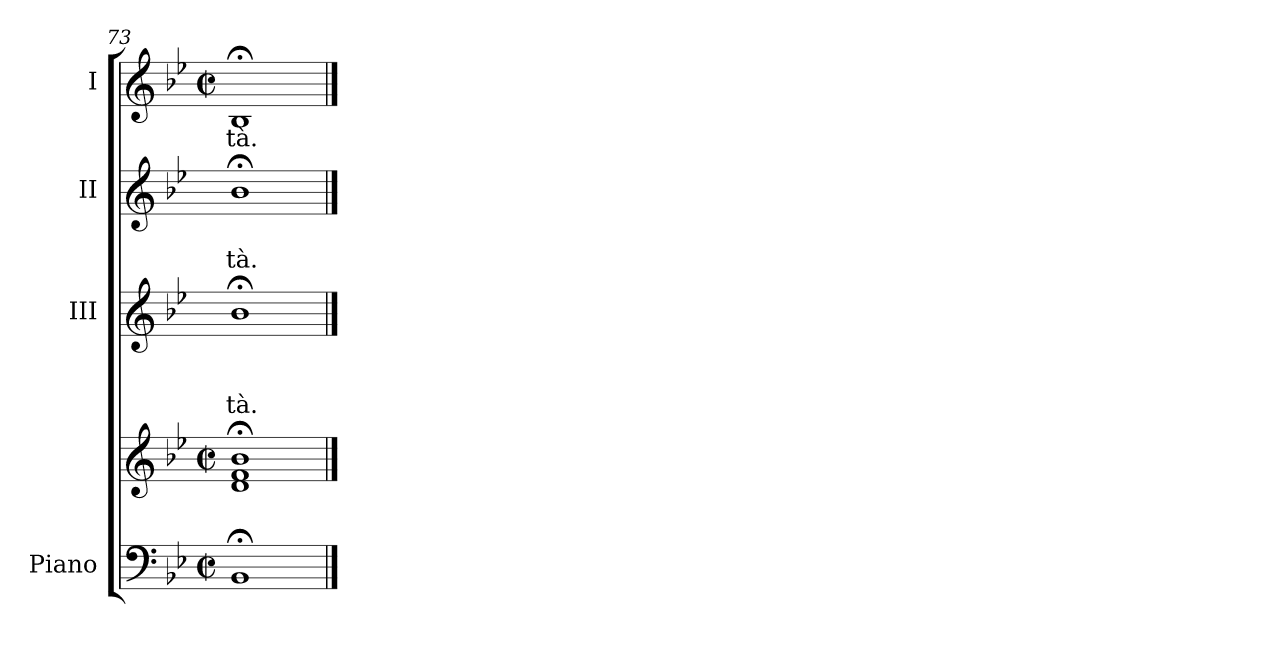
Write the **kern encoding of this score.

**kern	**kern	**kern	**text	**text	**text	**kern	**text	**text	**kern	**text
*part4	*part4	*part3	*part3	*part3	*part3	*part2	*part2	*part2	*part1	*part1
*staff5	*staff4	*staff3	*staff3	*staff3	*staff3	*staff2	*staff2	*staff2	*staff1	*staff1
*I"Piano	*	*I"III	*	*	*	*I"II	*	*	*I"I	*
*	*	*I'III	*	*	*	*I'II	*	*	*I'I	*
*clefF4	*clefG2	*clefG2	*	*	*	*clefG2	*	*	*clefG2	*
*k[b-e-]	*k[b-e-]	*k[b-e-]	*	*	*	*k[b-e-]	*	*	*k[b-e-]	*
*B-:	*B-:	*B-:	*	*	*	*B-:	*	*	*B-:	*
*M2/2	*M2/2	*	*	*	*	*	*	*	*M2/2	*
*met(c|)	*met(c|)	*	*	*	*	*	*	*	*met(c|)	*
=73	=73	=73	=73	=73	=73	=73	=73	=73	=73	=73
!	!	!	!	!	!LO:LY:b	!	!	!LO:LY:b	!	!LO:LY:b
1BB-;	1d; 1f; 1b-;	1b-;<	.	.	-tà.	1b-;<	.	-tà.	1B-;	-tà.
==	==	==	==	==	==	==	==	==	==	==
*-	*-	*-	*-	*-	*-	*-	*-	*-	*-	*-
